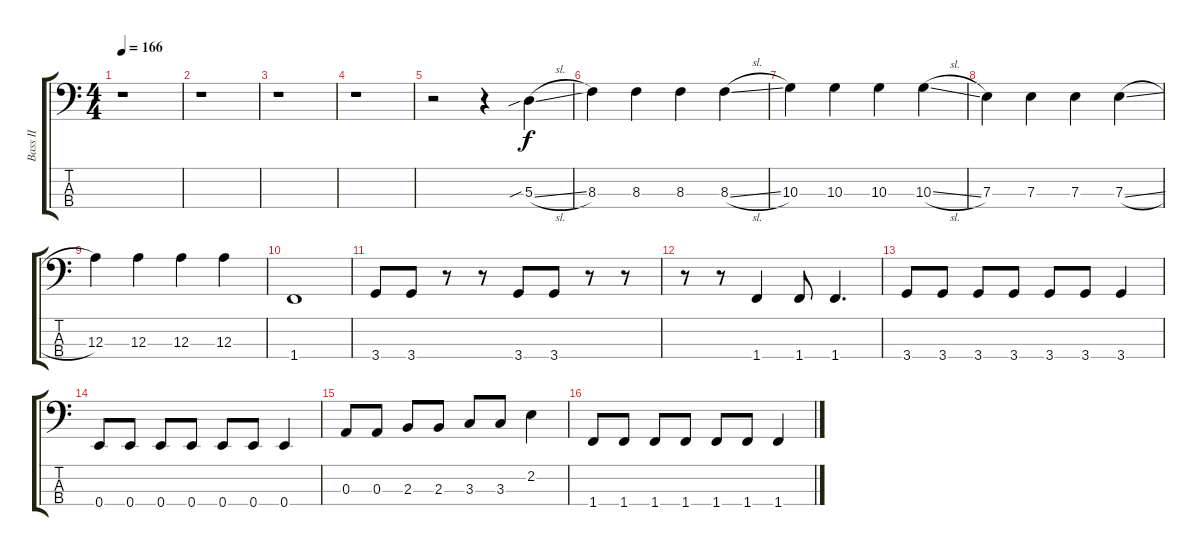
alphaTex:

\track ("Bass II" "Bass II") {instrument electricbasspick}
\staff {score tabs}
\tuning (G2 D2 A1 E1) {hide}
\ts (4 4)
\tempo 166
\clef f4
\ks c
r.1{dy f} |
r.1 |
r.1 |
r.1 |
r.2 r.4 5.3{sib sl}.4 |
8.3.4 8.3.4 8.3.4 8.3{sl}.4 |
10.3.4 10.3.4 10.3.4 10.3{sl}.4 |
7.3.4 7.3.4 7.3.4 7.3{sl}.4 |
12.3.4 12.3.4 12.3.4 12.3.4 |
1.4.1 |
3.4.8 3.4.8 r.8 r.8 3.4.8 3.4.8 r.8 r.8 |
r.8 r.8 1.4.4 1.4.8 1.4.4{d} |
3.4.8 3.4.8 3.4.8 3.4.8 3.4.8 3.4.8 3.4.4 |
0.4.8 0.4.8 0.4.8 0.4.8 0.4.8 0.4.8 0.4.4 |
0.3.8 0.3.8 2.3.8 2.3.8 3.3.8 3.3.8 2.2.4 |
1.4.8 1.4.8 1.4.8 1.4.8 1.4.8 1.4.8 1.4.4
